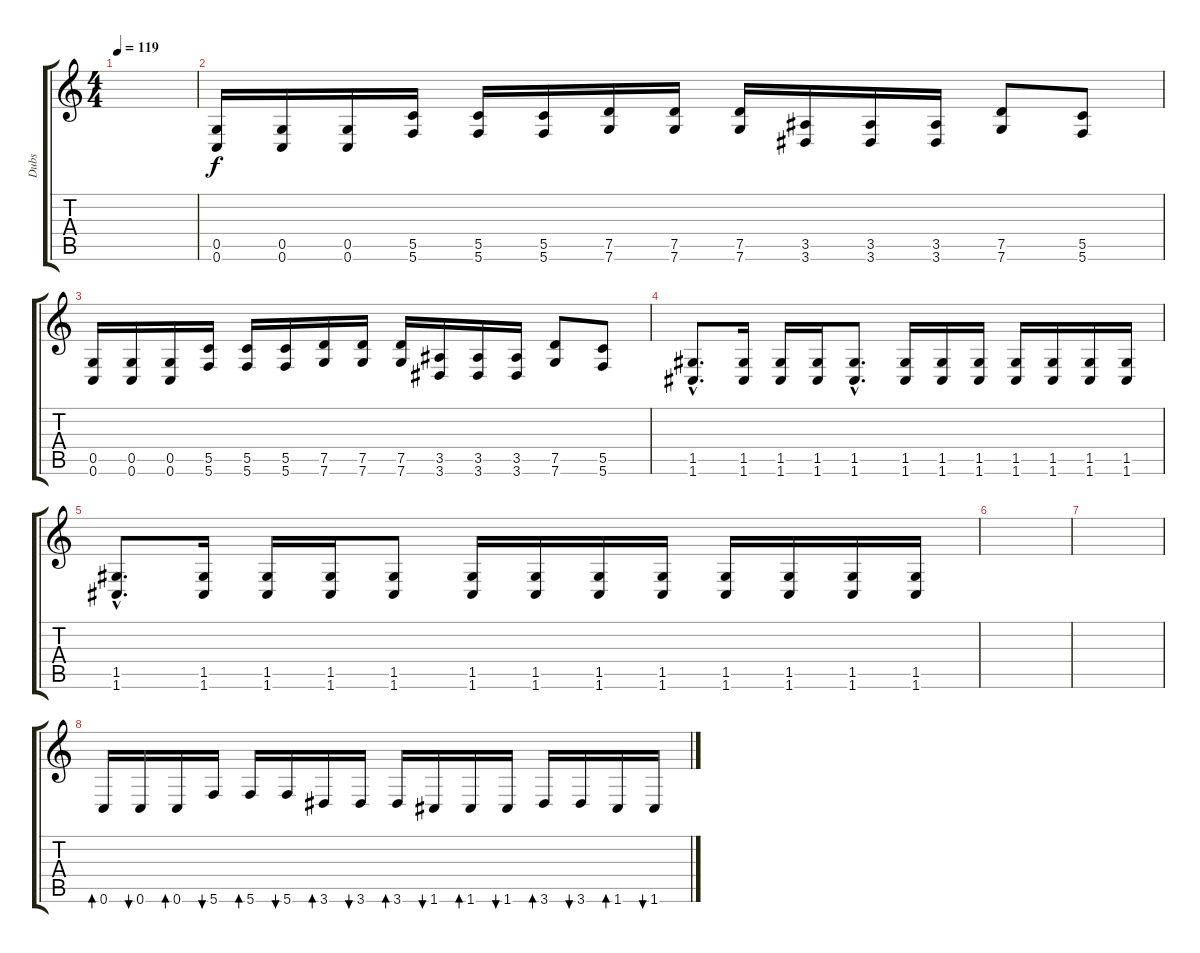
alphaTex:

\track ("Dubs" "Dubs") {instrument overdrivenguitar}
\staff {score tabs}
\tuning (D4 A3 F3 C3 G2 C2) {hide}
\ts (4 4)
\tempo 119
\clef g2
\ks c
|
(0.5 0.6).16 (0.5 0.6).16 (0.5 0.6).16 (5.5 5.6).16 (5.5 5.6).16 (5.5 5.6).16 (7.5 7.6).16 (7.5 7.6).16 (7.5 7.6).16 (3.5 3.6).16 (3.5 3.6).16 (3.5 3.6).16 (7.5 7.6).8 (5.5 5.6).8 |
(0.5 0.6).16 (0.5 0.6).16 (0.5 0.6).16 (5.5 5.6).16 (5.5 5.6).16 (5.5 5.6).16 (7.5 7.6).16 (7.5 7.6).16 (7.5 7.6).16 (3.5 3.6).16 (3.5 3.6).16 (3.5 3.6).16 (7.5 7.6).8 (5.5 5.6).8 |
(1.5{hac} 1.6{hac}).8{d} (1.5 1.6).16 (1.5 1.6).16 (1.5 1.6).16 (1.5{hac} 1.6{hac}).8{d} (1.5 1.6).16 (1.5 1.6).16 (1.5 1.6).16 (1.5 1.6).16 (1.5 1.6).16 (1.5 1.6).16 (1.5 1.6).16 |
(1.5{hac} 1.6{hac}).8{d} (1.5 1.6).16 (1.5 1.6).16 (1.5 1.6).16 (1.5 1.6).8 (1.5 1.6).16 (1.5 1.6).16 (1.5 1.6).16 (1.5 1.6).16 (1.5 1.6).16 (1.5 1.6).16 (1.5 1.6).16 (1.5 1.6).16 |
|
|
0.6.16{bd 120} 0.6.16{bu 120} 0.6.16{bd 120} 5.6.16{bu 120} 5.6.16{bd 120} 5.6.16{bu 120} 3.6.16{bd 120} 3.6.16{bu 120} 3.6.16{bd 120} 1.6.16{bu 120} 1.6.16{bd 120} 1.6.16{bu 120} 3.6.16{bd 120} 3.6.16{bu 120} 1.6.16{bd 120} 1.6.16{bu 120}
